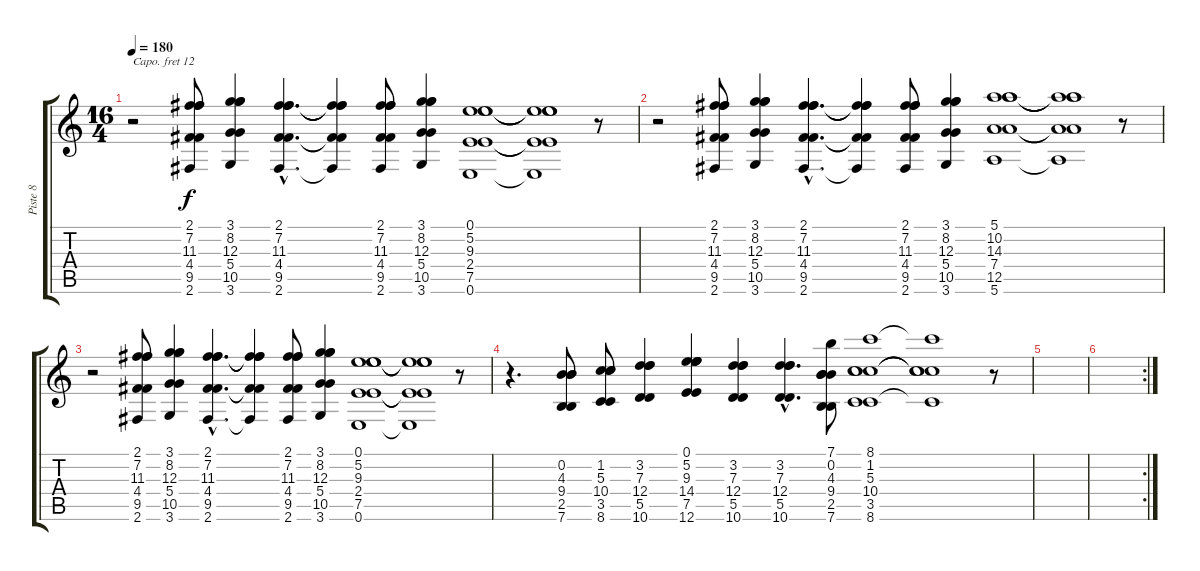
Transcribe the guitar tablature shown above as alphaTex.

\track ("Piste 8" "Piste 8") {instrument trumpet}
\staff {score tabs}
\capo 12
\tuning (E4 B3 G3 D3 A2 E2) {hide}
\ts (16 4)
\tempo 180
\clef g2
\ks c
r.2{dy f} (2.1 7.2 11.3 4.4 9.5 2.6).8 (3.1 8.2 12.3 5.4 10.5 3.6).4 (2.1{hac} 7.2{hac} 11.3{hac} 4.4{hac} 9.5{hac} 2.6{hac}).4{d} (2.1{t} 7.2{t} 11.3{t} 4.4{t} 9.5{t} 2.6{t}).4 (2.1 7.2 11.3 4.4 9.5 2.6).8 (3.1 8.2 12.3 5.4 10.5 3.6).4 (0.1 5.2 9.3 2.4 7.5 0.6).1 (0.1{t} 5.2{t} 9.3{t} 2.4{t} 7.5{t} 0.6{t}).1 r.8 |
r.2 (2.1 7.2 11.3 4.4 9.5 2.6).8 (3.1 8.2 12.3 5.4 10.5 3.6).4 (2.1{hac} 7.2{hac} 11.3{hac} 4.4{hac} 9.5{hac} 2.6{hac}).4{d} (2.1{t} 7.2{t} 11.3{t} 4.4{t} 9.5{t} 2.6{t}).4 (2.1 7.2 11.3 4.4 9.5 2.6).8 (3.1 8.2 12.3 5.4 10.5 3.6).4 (5.1 10.2 14.3 7.4 12.5 5.6).1 (5.1{t} 10.2{t} 14.3{t} 7.4{t} 12.5{t} 5.6{t}).1 r.8 |
r.2 (2.1 7.2 11.3 4.4 9.5 2.6).8 (3.1 8.2 12.3 5.4 10.5 3.6).4 (2.1{hac} 7.2{hac} 11.3{hac} 4.4{hac} 9.5{hac} 2.6{hac}).4{d} (2.1{t} 7.2{t} 11.3{t} 4.4{t} 9.5{t} 2.6{t}).4 (2.1 7.2 11.3 4.4 9.5 2.6).8 (3.1 8.2 12.3 5.4 10.5 3.6).4 (0.1 5.2 9.3 2.4 7.5 0.6).1 (0.1{t} 5.2{t} 9.3{t} 2.4{t} 7.5{t} 0.6{t}).1 r.8 |
r.4{d} (0.2 4.3 9.4 2.5 7.6).8 (1.2 5.3 10.4 3.5 8.6).8 (3.2 7.3 12.4 5.5 10.6).4 (0.1 5.2 9.3 14.4 7.5 12.6).4 (3.2 7.3 12.4 5.5 10.6).4 (3.2{hac} 7.3{hac} 12.4{hac} 5.5{hac} 10.6{hac}).4{d} (7.1 0.2 4.3 9.4 2.5 7.6).8 (8.1 1.2 5.3 10.4 3.5 8.6).1 (8.1{t} 1.2{t} 5.3{t} 10.4{t} 3.5{t}).1 r.8 |
|
\rc 2
